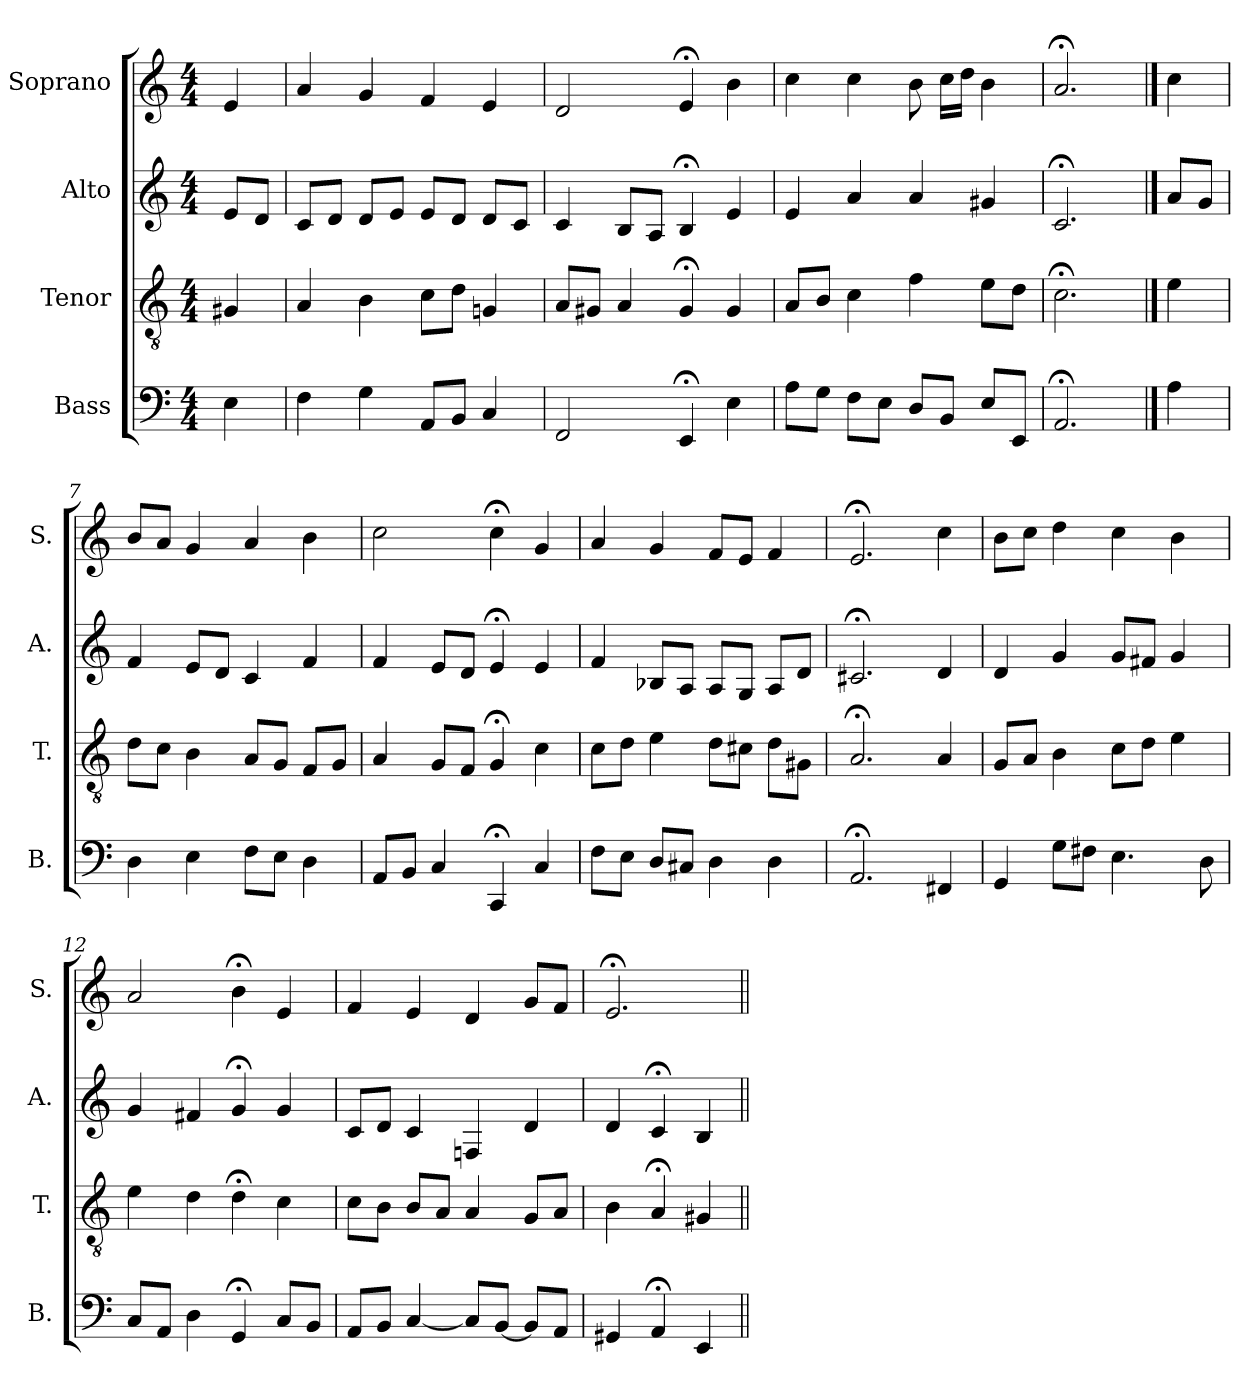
**kern	**kern	**kern	**kern
*part4	*part3	*part2	*part1
*staff4	*staff3	*staff2	*staff1
*I"Bass	*I"Tenor	*I"Alto	*I"Soprano
*I'B.	*I'T.	*I'A.	*I'S.
*clefF4	*clefGv2	*clefG2	*clefG2
*	*ITrd7c12	*	*
*k[]	*k[]	*k[]	*k[]
*C:	*C:	*C:	*C:
*M4/4	*M4/4	*M4/4	*M4/4
=1	=1	=1	=1
4E\	4GG#X/	8e/L	4e/
.	.	8d/J	.
=2	=2	=2	=2
4F\	4AA/	8c/L	4a/
.	.	8d/J	.
4G\	4BB\	8d/L	4g/
.	.	8e/J	.
8AA/L	8C\L	8e/L	4f/
8BB/J	8D\J	8d/J	.
4C/	4GGn/	8d/L	4e/
.	.	8c/J	.
=3	=3	=3	=3
2FF/	8AA/L	4c/	2d/
.	8GG#X/J	.	.
.	4AA/	8B/L	.
.	.	8A/J	.
4EE;</	4GG#;</	4B;</	4e;</
4E\	4GG#/	4e/	4b\
=4	=4	=4	=4
8A\L	8AA/L	4e/	4cc\
8G\J	8BB/J	.	.
8F\L	4C\	4a/	4cc\
8E\J	.	.	.
8D/L	4F\	4a/	8b\
8BB/J	.	.	16cc\LL
.	.	.	16dd\JJ
8E/L	8E\L	4g#X/	4b\
8EE/J	8D\J	.	.
=5	=5	=5	=5
2.AA;</	2.C;<\	2.c;</	2.a;</
==6	==6	==6	==6
4A\	4E\	8a/L	4cc\
.	.	8g/J	.
!!LO:LB:g=z
=7	=7	=7	=7
4D\	8D\L	4f/	8b/L
.	8C\J	.	8a/J
4E\	4BB\	8e/L	4g/
.	.	8d/J	.
8F\L	8AA/L	4c/	4a/
8E\J	8GG/J	.	.
4D\	8FF/L	4f/	4b\
.	8GG/J	.	.
=8	=8	=8	=8
8AA/L	4AA/	4f/	2cc\
8BB/J	.	.	.
4C/	8GG/L	8e/L	.
.	8FF/J	8d/J	.
4CC;</	4GG;</	4e;</	4cc;<\
4C/	4C\	4e/	4g/
=9	=9	=9	=9
8F\L	8C\L	4f/	4a/
8E\J	8D\J	.	.
8D/L	4E\	8B-X/L	4g/
8C#X/J	.	8A/J	.
4D\	8D\L	8A/L	8f/L
.	8C#X\J	8G/J	8e/J
4D\	8D\L	8A/L	4f/
.	8GG#X\J	8d/J	.
=10	=10	=10	=10
2.AA;</	2.AA;</	2.c#X;</	2.e;</
4FF#X/	4AA/	4d/	4cc\
!!LO:PB:g=z
=11	=11	=11	=11
4GG/	8GG/L	4d/	8b\L
.	8AA/J	.	8cc\J
8G\L	4BB\	4g/	4dd\
8F#X\J	.	.	.
4.E\	8C\L	8g/L	4cc\
.	8D\J	8f#X/J	.
.	4E\	4g/	4b\
8D\	.	.	.
=12	=12	=12	=12
8C/L	4E\	4g/	2a/
8AA/J	.	.	.
4D\	4D\	4f#X/	.
4GG;</	4D;<\	4g;</	4b;<\
8C/L	4C\	4g/	4e/
8BB/J	.	.	.
=13	=13	=13	=13
8AA/L	8C\L	8c/L	4f/
8BB/J	8BB\J	8d/J	.
[4C/	8BB/L	4c/	4e/
.	8AA/J	.	.
8C/L]	4AA/	4Fn/	4d/
[8BB/J	.	.	.
8BB/L]	8GG/L	4d/	8g/L
8AA/J	8AA/J	.	8f/J
=14	=14	=14	=14
4GG#X/	4BB\	4d/	2.e;</
4AA;</	4AA;</	4c;</	.
4EE/	4GG#X/	4B/	.
=||	=||	=||	=||
*-	*-	*-	*-
